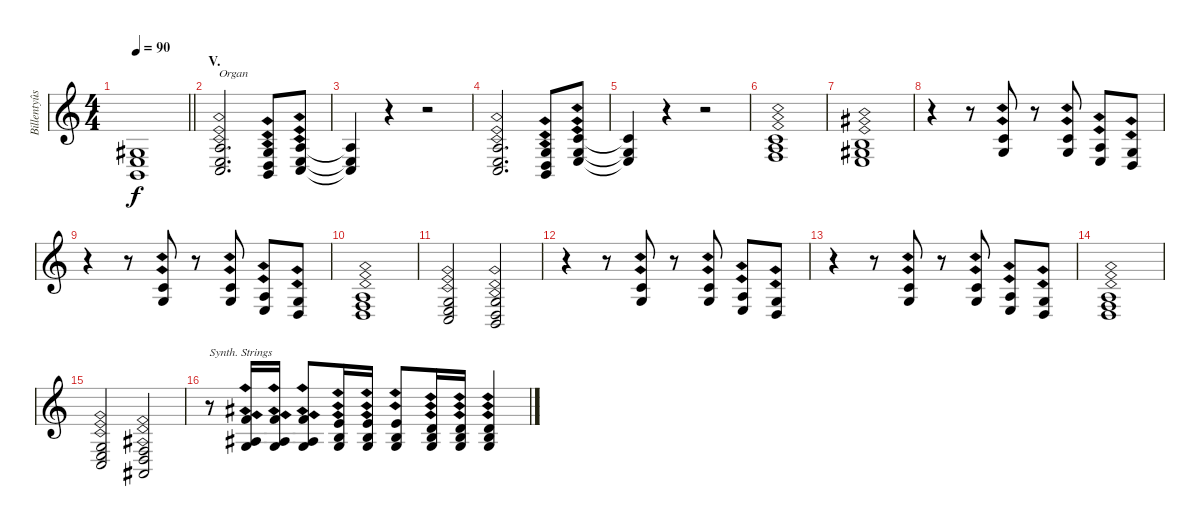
\track ("Billentyûs 1 (Jon Lord)" "Billentyûs") {instrument percussiveorgan}
\staff {score}
\tuning (E4 B3 G3 D3 A2 E2) {hide}
\ts (4 4)
\tempo 90
\clef g2
\barLineRight lightlight
\ks c
(1.3{t} 2.4{t} 2.5{t}).1{dy f} |
\section ("" "V.")
(2.3{ph 12} 2.4{ph 12} 3.5{ph 12}).2{d txt "Organ" instrument percussiveorgan} (0.3{ph 12} 0.4{ph 12} 2.5{ph 12}).8 (2.3{ph 12} 2.4{ph 12} 3.5{ph 12}).8 |
(2.3{t} 2.4{t} 3.5{t}).4 r.4 r.2 |
(2.3{ph 12} 2.4{ph 12} 3.5{ph 12}).2{d} (0.3{ph 12} 0.4{ph 12} 2.5{ph 12}).8 (1.2{ph 12} 0.3{ph 12} 2.4{ph 12}).8 |
(1.2{t} 0.3{t} 2.4{t}).4 r.4 r.2 |
(1.2{ph 12} 2.3{ph 12} 3.4{ph 12}).1 |
(0.2{ph 12} 1.3{ph 12} 2.4{ph 12}).1 |
r.4 r.8 (1.2{ph 12} 0.3{ph 12}).8 r.8 (1.2{ph 12} 0.3{ph 12}).8 (2.3{ph 12} 2.4{ph 12}).8 (0.3{ph 12} 0.4{ph 12}).8 |
r.4 r.8 (1.2{ph 12} 0.3{ph 12}).8 r.8 (1.2{ph 12} 0.3{ph 12}).8 (2.3{ph 12} 2.4{ph 12}).8 (0.3{ph 12} 0.4{ph 12}).8 |
(2.3{ph 12} 3.4{ph 12} 5.5{ph 12}).1 |
(0.3{ph 12} 2.4{ph 12} 3.5{ph 12}).2 (0.3{ph 12} 0.4{ph 12} 2.5{ph 12}).2 |
r.4 r.8 (1.2{ph 12} 0.3{ph 12}).8 r.8 (1.2{ph 12} 0.3{ph 12}).8 (2.3{ph 12} 2.4{ph 12}).8 (0.3{ph 12} 0.4{ph 12}).8 |
r.4 r.8 (1.2{ph 12} 0.3{ph 12}).8 r.8 (1.2{ph 12} 0.3{ph 12}).8 (2.3{ph 12} 2.4{ph 12}).8 (0.3{ph 12} 0.4{ph 12}).8 |
(2.3{ph 12} 3.4{ph 12} 5.5{ph 12}).1 |
(0.3{ph 12} 2.4{ph 12} 3.5{ph 12}).2 (3.4{ph 12} 5.5{ph 12} 6.6{ph 12}).2 |
r.8{txt "Synth. Strings" instrument synthstrings1} (1.1{ph 12} 3.3{ph 12} 5.4{ph 12}).16 (1.1{ph 12} 3.3{ph 12} 5.4{ph 12}).16 (1.1{ph 12} 3.3{ph 12} 5.4{ph 12}).8 (0.1{ph 12} 0.2{ph 12} 0.3{ph 12}).16 (0.1{ph 12} 0.2{ph 12} 0.3{ph 12}).16 (0.1{ph 12} 0.2{ph 12} 0.3).8 (3.2{ph 12} 4.3{ph 12} 5.4{ph 12}).16 (3.2{ph 12} 4.3{ph 12} 5.4{ph 12}).16 (3.2{ph 12} 4.3{ph 12} 5.4{ph 12}).4
